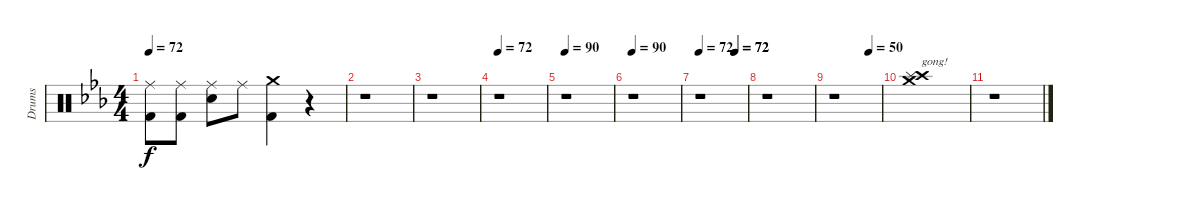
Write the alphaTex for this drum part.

\bracketExtendMode groupsimilarinstruments
\otherSystemsTrackNameOrientation horizontal
\track ("Drumkit" "Drums") {instrument percussion}
\staff {score}
\articulation defaults
\ts (4 4)
\tempo 72
\clef neutral
\ks eb
("Ride (middle)"{acc forcenatural} "Kick (hit) 2"{acc forcenatural}).8{dy f beam Down} ("Ride (middle)"{acc forcenatural} "Kick (hit) 2"{acc forcenatural}).8{beam Down} ("Ride (middle)"{acc forcenatural} "Snare (hit) 2"{acc forcenatural}).8{beam Down} "Ride (middle)"{acc forcenatural}.8{beam Down} ("Crash medium (hit)"{acc forcenatural} "Kick (hit) 2"{acc forcenatural}).4{beam Down} r.4{beam Down} |
r.1{beam Down} |
r.1{beam Down} |
\tempo 72
r.1{beam Down} |
\tempo 90
r.1{beam Down} |
\tempo 90
r.1{beam Down} |
\tempo 72
\tempo (72 0.7499)
\tempo (72 0.75)
r.1{beam Down} |
r.1{beam Down} |
\tempo (50 0.75)
r.1{beam Down} |
("Crash high (hit)"{acc forcenatural} "Splash (hit)"{acc forcenatural} "Crash medium (hit)"{acc forcenatural}).1{txt "gong!" beam Down} |
r.1{beam Down}
